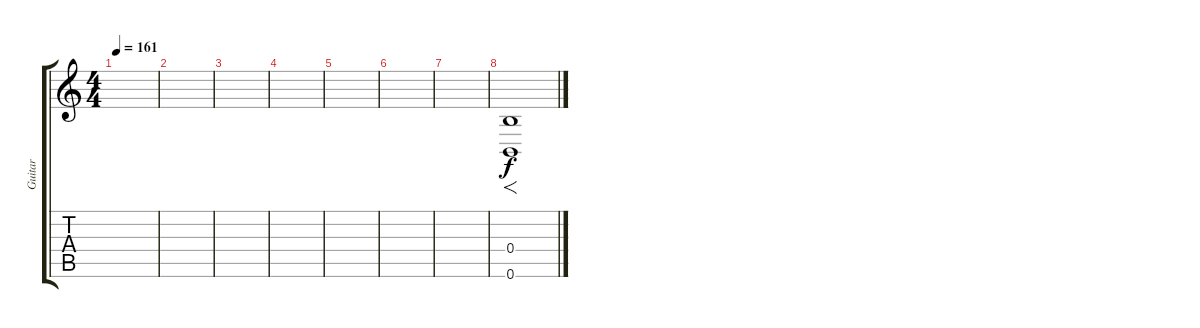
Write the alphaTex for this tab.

\track ("Guitar" "Guitar") {instrument distortionguitar}
\staff {score tabs}
\tuning (Db4 Ab3 E3 B2 Gb2 B1) {hide}
\ts (4 4)
\tempo 161
\clef g2
\ks c
|
|
|
|
|
|
|
(0.4 0.6).1{f instrument reversecymbal}
